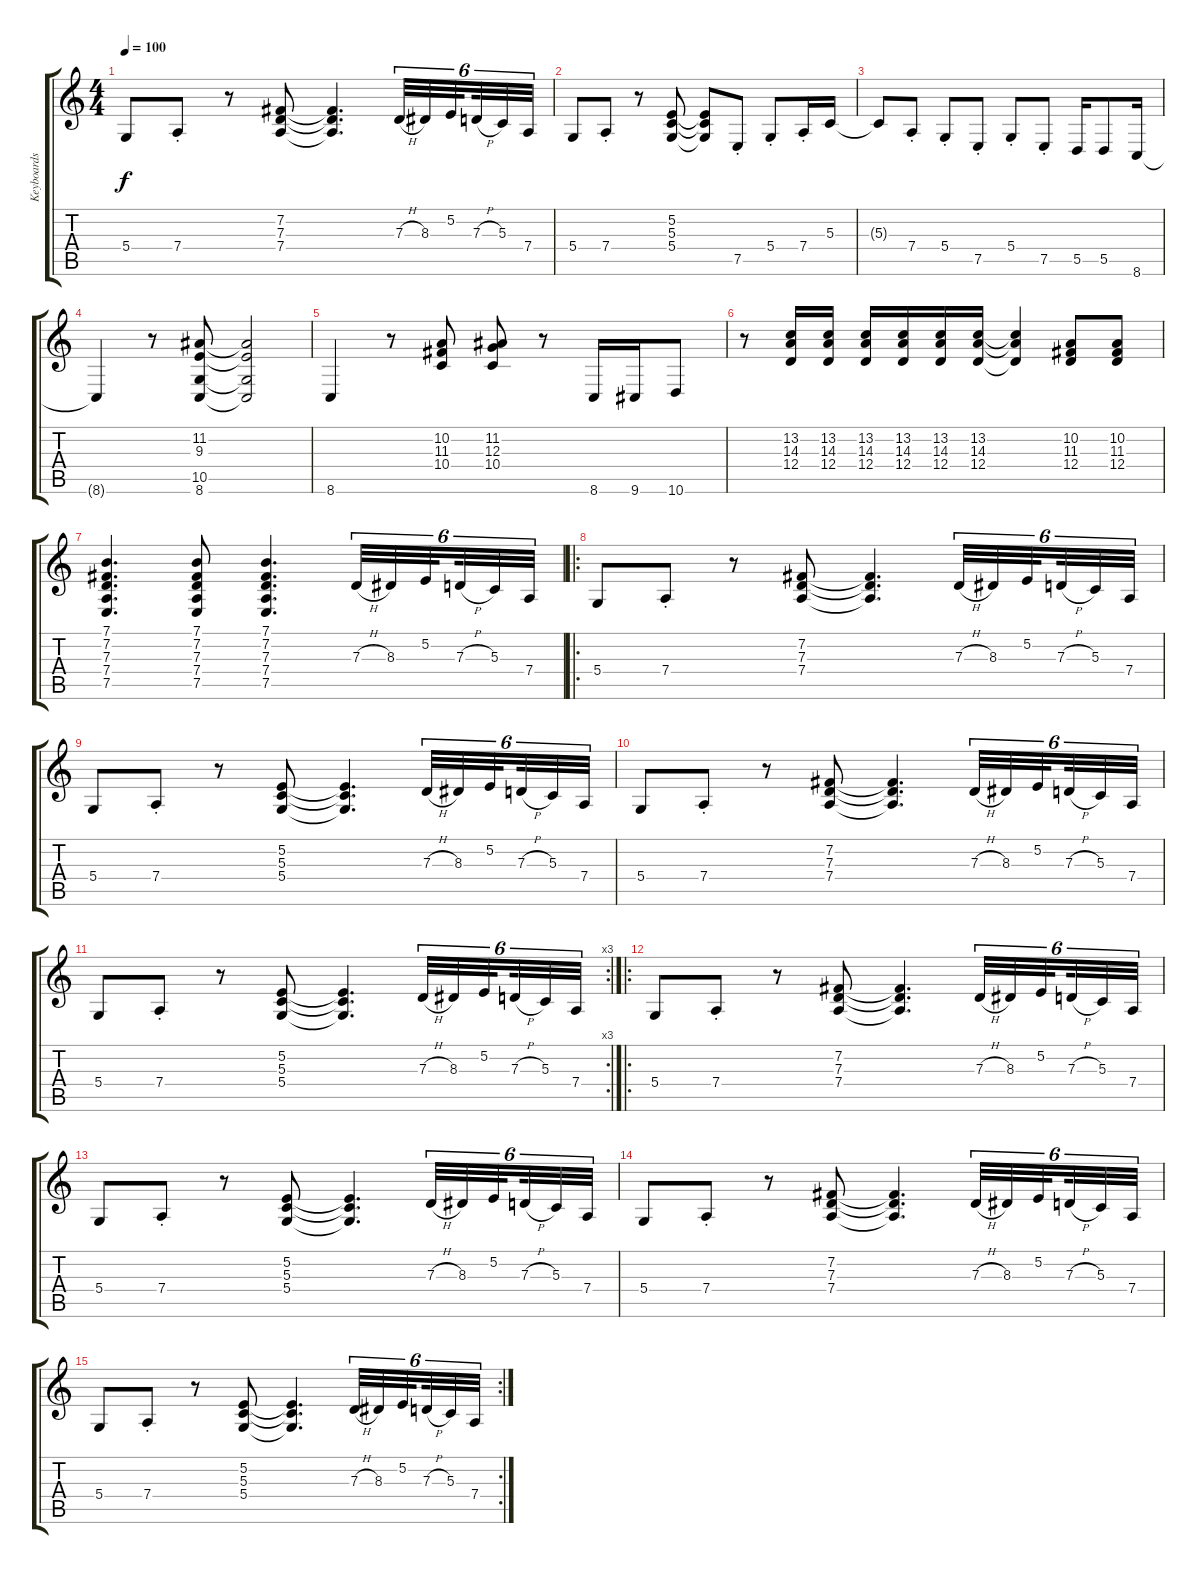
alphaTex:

\track ("Keyboards" "Keyboards") {instrument drawbarorgan}
\staff {score tabs}
\tuning (E4 B3 G3 D3 A2 E2) {hide}
\ts (4 4)
\tempo 100
\clef g2
\ks c
5.4.8{dy f} 7.4{st}.8 r.8 (7.2 7.3 7.4).8 (7.2{t} 7.3{t} 7.4{t}).4{d} 7.3{h}.32{tu (6 4)} 8.3.32{tu (6 4)} 5.2.32{tu (6 4) beam splitsecondary} 7.3{h}.32{tu (6 4)} 5.3.32{tu (6 4)} 7.4.32{tu (6 4)} |
5.4.8 7.4{st}.8 r.8 (5.2 5.3 5.4).8 (5.2{t} 5.3{t} 5.4{t}).8 7.5{st}.8 5.4{st}.8 7.4{st}.16 5.3.16 |
5.3{t}.8 7.4{st}.8 5.4{st}.8 7.5{st}.8 5.4{st}.8 7.5{st}.8 5.5.16 5.5.8 8.6.16 |
8.6{t}.4 r.8 (11.2 9.3 10.5 8.6).8 (11.2{t} 9.3{t} 10.5{t} 8.6{t}).2 |
8.6.4 r.8 (10.2 11.3 10.4).8 (11.2 12.3 10.4).8 r.8 8.6.16 9.6.16 10.6.8 |
r.8 (13.2 14.3 12.4).16 (13.2 14.3 12.4).16 (13.2 14.3 12.4).16 (13.2 14.3 12.4).16 (13.2 14.3 12.4).16 (13.2 14.3 12.4).16 (13.2{t} 14.3{t} 12.4{t}).4 (10.2 11.3 12.4).8 (10.2 11.3 12.4).8 |
(7.1 7.2 7.3 7.4 7.5).4{d} (7.1 7.2 7.3 7.4 7.5).8 (7.1 7.2 7.3 7.4 7.5).4{d} 7.3{h}.32{tu (6 4)} 8.3.32{tu (6 4)} 5.2.32{tu (6 4) beam splitsecondary} 7.3{h}.32{tu (6 4)} 5.3.32{tu (6 4)} 7.4.32{tu (6 4)} |
\ro
5.4.8 7.4{st}.8 r.8 (7.2 7.3 7.4).8 (7.2{t} 7.3{t} 7.4{t}).4{d} 7.3{h}.32{tu (6 4)} 8.3.32{tu (6 4)} 5.2.32{tu (6 4) beam splitsecondary} 7.3{h}.32{tu (6 4)} 5.3.32{tu (6 4)} 7.4.32{tu (6 4)} |
5.4.8 7.4{st}.8 r.8 (5.2 5.3 5.4).8 (5.2{t} 5.3{t} 5.4{t}).4{d} 7.3{h}.32{tu (6 4)} 8.3.32{tu (6 4)} 5.2.32{tu (6 4) beam splitsecondary} 7.3{h}.32{tu (6 4)} 5.3.32{tu (6 4)} 7.4.32{tu (6 4)} |
5.4.8 7.4{st}.8 r.8 (7.2 7.3 7.4).8 (7.2{t} 7.3{t} 7.4{t}).4{d} 7.3{h}.32{tu (6 4)} 8.3.32{tu (6 4)} 5.2.32{tu (6 4) beam splitsecondary} 7.3{h}.32{tu (6 4)} 5.3.32{tu (6 4)} 7.4.32{tu (6 4)} |
\rc 3
5.4.8 7.4{st}.8 r.8 (5.2 5.3 5.4).8 (5.2{t} 5.3{t} 5.4{t}).4{d} 7.3{h}.32{tu (6 4)} 8.3.32{tu (6 4)} 5.2.32{tu (6 4) beam splitsecondary} 7.3{h}.32{tu (6 4)} 5.3.32{tu (6 4)} 7.4.32{tu (6 4)} |
\ro
5.4.8 7.4{st}.8 r.8 (7.2 7.3 7.4).8 (7.2{t} 7.3{t} 7.4{t}).4{d} 7.3{h}.32{tu (6 4)} 8.3.32{tu (6 4)} 5.2.32{tu (6 4) beam splitsecondary} 7.3{h}.32{tu (6 4)} 5.3.32{tu (6 4)} 7.4.32{tu (6 4)} |
5.4.8 7.4{st}.8 r.8 (5.2 5.3 5.4).8 (5.2{t} 5.3{t} 5.4{t}).4{d} 7.3{h}.32{tu (6 4)} 8.3.32{tu (6 4)} 5.2.32{tu (6 4) beam splitsecondary} 7.3{h}.32{tu (6 4)} 5.3.32{tu (6 4)} 7.4.32{tu (6 4)} |
5.4.8 7.4{st}.8 r.8 (7.2 7.3 7.4).8 (7.2{t} 7.3{t} 7.4{t}).4{d} 7.3{h}.32{tu (6 4)} 8.3.32{tu (6 4)} 5.2.32{tu (6 4) beam splitsecondary} 7.3{h}.32{tu (6 4)} 5.3.32{tu (6 4)} 7.4.32{tu (6 4)} |
\rc 2
5.4.8 7.4{st}.8 r.8 (5.2 5.3 5.4).8 (5.2{t} 5.3{t} 5.4{t}).4{d} 7.3{h}.32{tu (6 4)} 8.3.32{tu (6 4)} 5.2.32{tu (6 4) beam splitsecondary} 7.3{h}.32{tu (6 4)} 5.3.32{tu (6 4)} 7.4.32{tu (6 4)}
